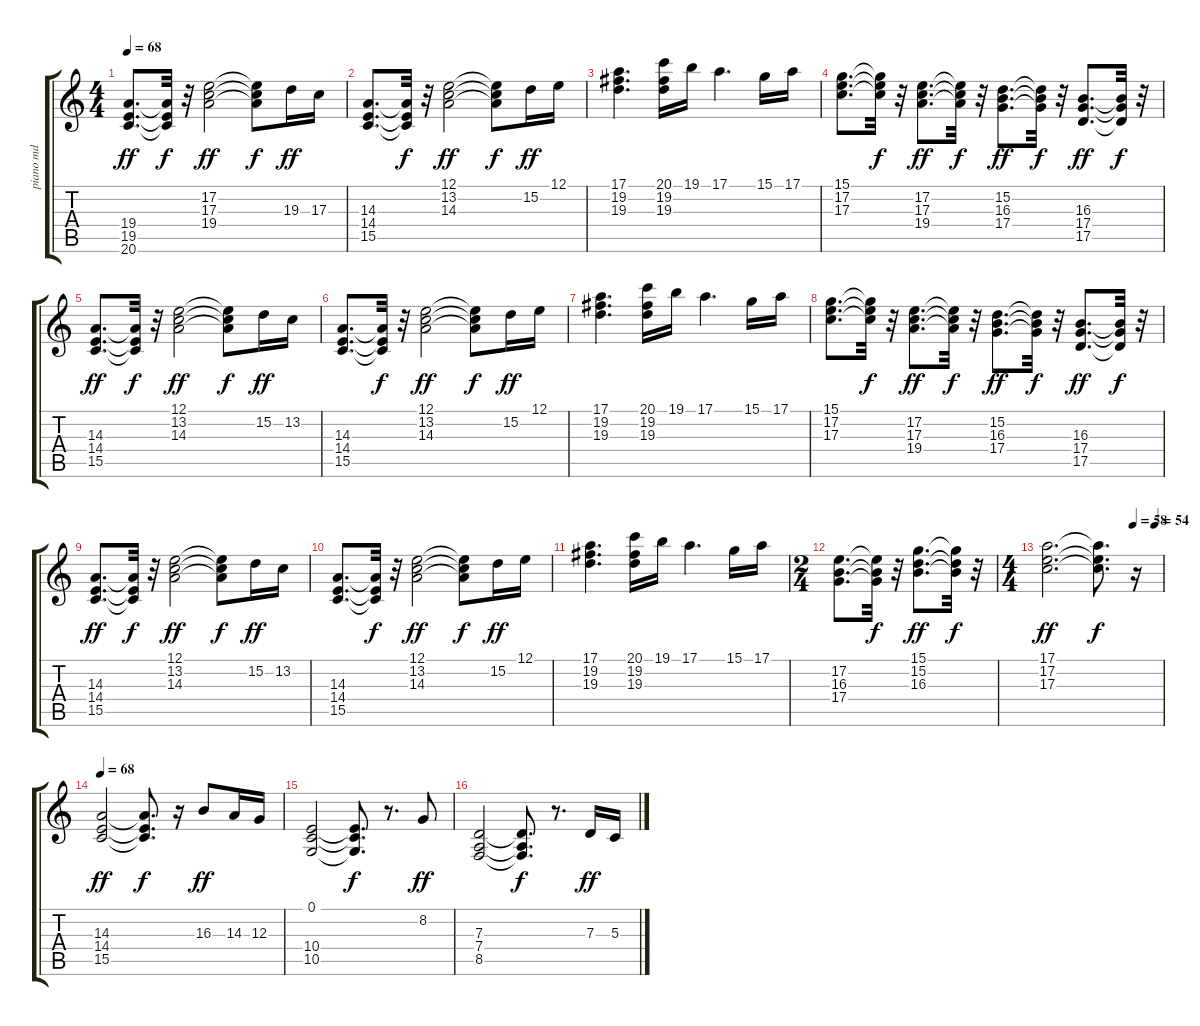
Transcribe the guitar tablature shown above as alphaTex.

\track ("piano md" "piano md") {instrument acousticgrandpiano}
\staff {score tabs}
\tuning (E4 B3 G3 D3 A2 E2) {hide}
\ts (4 4)
\tempo 68
\clef g2
\ks c
(19.4 19.5 20.6).8{d dy ff} (19.4{t} 19.5{t} 20.6{t}).32{dy f} r.32 (17.2 17.3 19.4).2{dy ff} (17.2{t} 17.3{t} 19.4{t}).8{dy f} 19.3.16{dy ff} 17.3.16 |
(14.3 14.4 15.5).8{d} (14.3{t} 14.4{t} 15.5{t}).32{dy f} r.32 (12.1 13.2 14.3).2{dy ff} (12.1{t} 13.2{t} 14.3{t}).8{dy f} 15.2.16{dy ff} 12.1.16 |
(17.1 19.2 19.3).4{d} (20.1 19.2 19.3).16 19.1.16 17.1.4{d} 15.1.16 17.1.16 |
(15.1 17.2 17.3).8{d} (15.1{t} 17.2{t} 17.3{t}).32{dy f} r.32 (17.2 17.3 19.4).8{d dy ff} (17.2{t} 17.3{t} 19.4{t}).32{dy f} r.32 (15.2 16.3 17.4).8{d dy ff} (15.2{t} 16.3{t} 17.4{t}).32{dy f} r.32 (16.3 17.4 17.5).8{d dy ff} (16.3{t} 17.4{t} 17.5{t}).32{dy f} r.32 |
(14.3 14.4 15.5).8{d dy ff} (14.3{t} 14.4{t} 15.5{t}).32{dy f} r.32 (12.1 13.2 14.3).2{dy ff} (12.1{t} 13.2{t} 14.3{t}).8{dy f} 15.2.16{dy ff} 13.2.16 |
(14.3 14.4 15.5).8{d} (14.3{t} 14.4{t} 15.5{t}).32{dy f} r.32 (12.1 13.2 14.3).2{dy ff} (12.1{t} 13.2{t} 14.3{t}).8{dy f} 15.2.16{dy ff} 12.1.16 |
(17.1 19.2 19.3).4{d} (20.1 19.2 19.3).16 19.1.16 17.1.4{d} 15.1.16 17.1.16 |
(15.1 17.2 17.3).8{d} (15.1{t} 17.2{t} 17.3{t}).32{dy f} r.32 (17.2 17.3 19.4).8{d dy ff} (17.2{t} 17.3{t} 19.4{t}).32{dy f} r.32 (15.2 16.3 17.4).8{d dy ff} (15.2{t} 16.3{t} 17.4{t}).32{dy f} r.32 (16.3 17.4 17.5).8{d dy ff} (16.3{t} 17.4{t} 17.5{t}).32{dy f} r.32 |
(14.3 14.4 15.5).8{d dy ff} (14.3{t} 14.4{t} 15.5{t}).32{dy f} r.32 (12.1 13.2 14.3).2{dy ff} (12.1{t} 13.2{t} 14.3{t}).8{dy f} 15.2.16{dy ff} 13.2.16 |
(14.3 14.4 15.5).8{d} (14.3{t} 14.4{t} 15.5{t}).32{dy f} r.32 (12.1 13.2 14.3).2{dy ff} (12.1{t} 13.2{t} 14.3{t}).8{dy f} 15.2.16{dy ff} 12.1.16 |
(17.1 19.2 19.3).4{d} (20.1 19.2 19.3).16 19.1.16 17.1.4{d} 15.1.16 17.1.16 |
\ts (2 4)
(17.2 16.3 17.4).8{d} (17.2{t} 16.3{t} 17.4{t}).32{dy f} r.32 (15.1 15.2 16.3).8{d dy ff} (15.1{t} 15.2{t} 16.3{t}).32{dy f} r.32 |
\ts (4 4)
\tempo (58 0.75)
\tempo (54 0.9375)
(17.1 17.2 17.3).2{d dy ff} (17.1{t} 17.2{t} 17.3{t}).8{d dy f} r.16 |
\tempo 68
(14.3 14.4 15.5).2{dy ff} (14.3{t} 14.4{t} 15.5{t}).8{d dy f} r.16 16.3.8{dy ff} 14.3.16 12.3.16 |
(0.1 10.4 10.5).2 (0.1{t} 10.4{t} 10.5{t}).8{d dy f} r.8{d} 8.2.8{dy ff} |
(7.3 7.4 8.5).2 (7.3{t} 7.4{t} 8.5{t}).8{d dy f} r.8{d} 7.3.16{dy ff} 5.3.16
